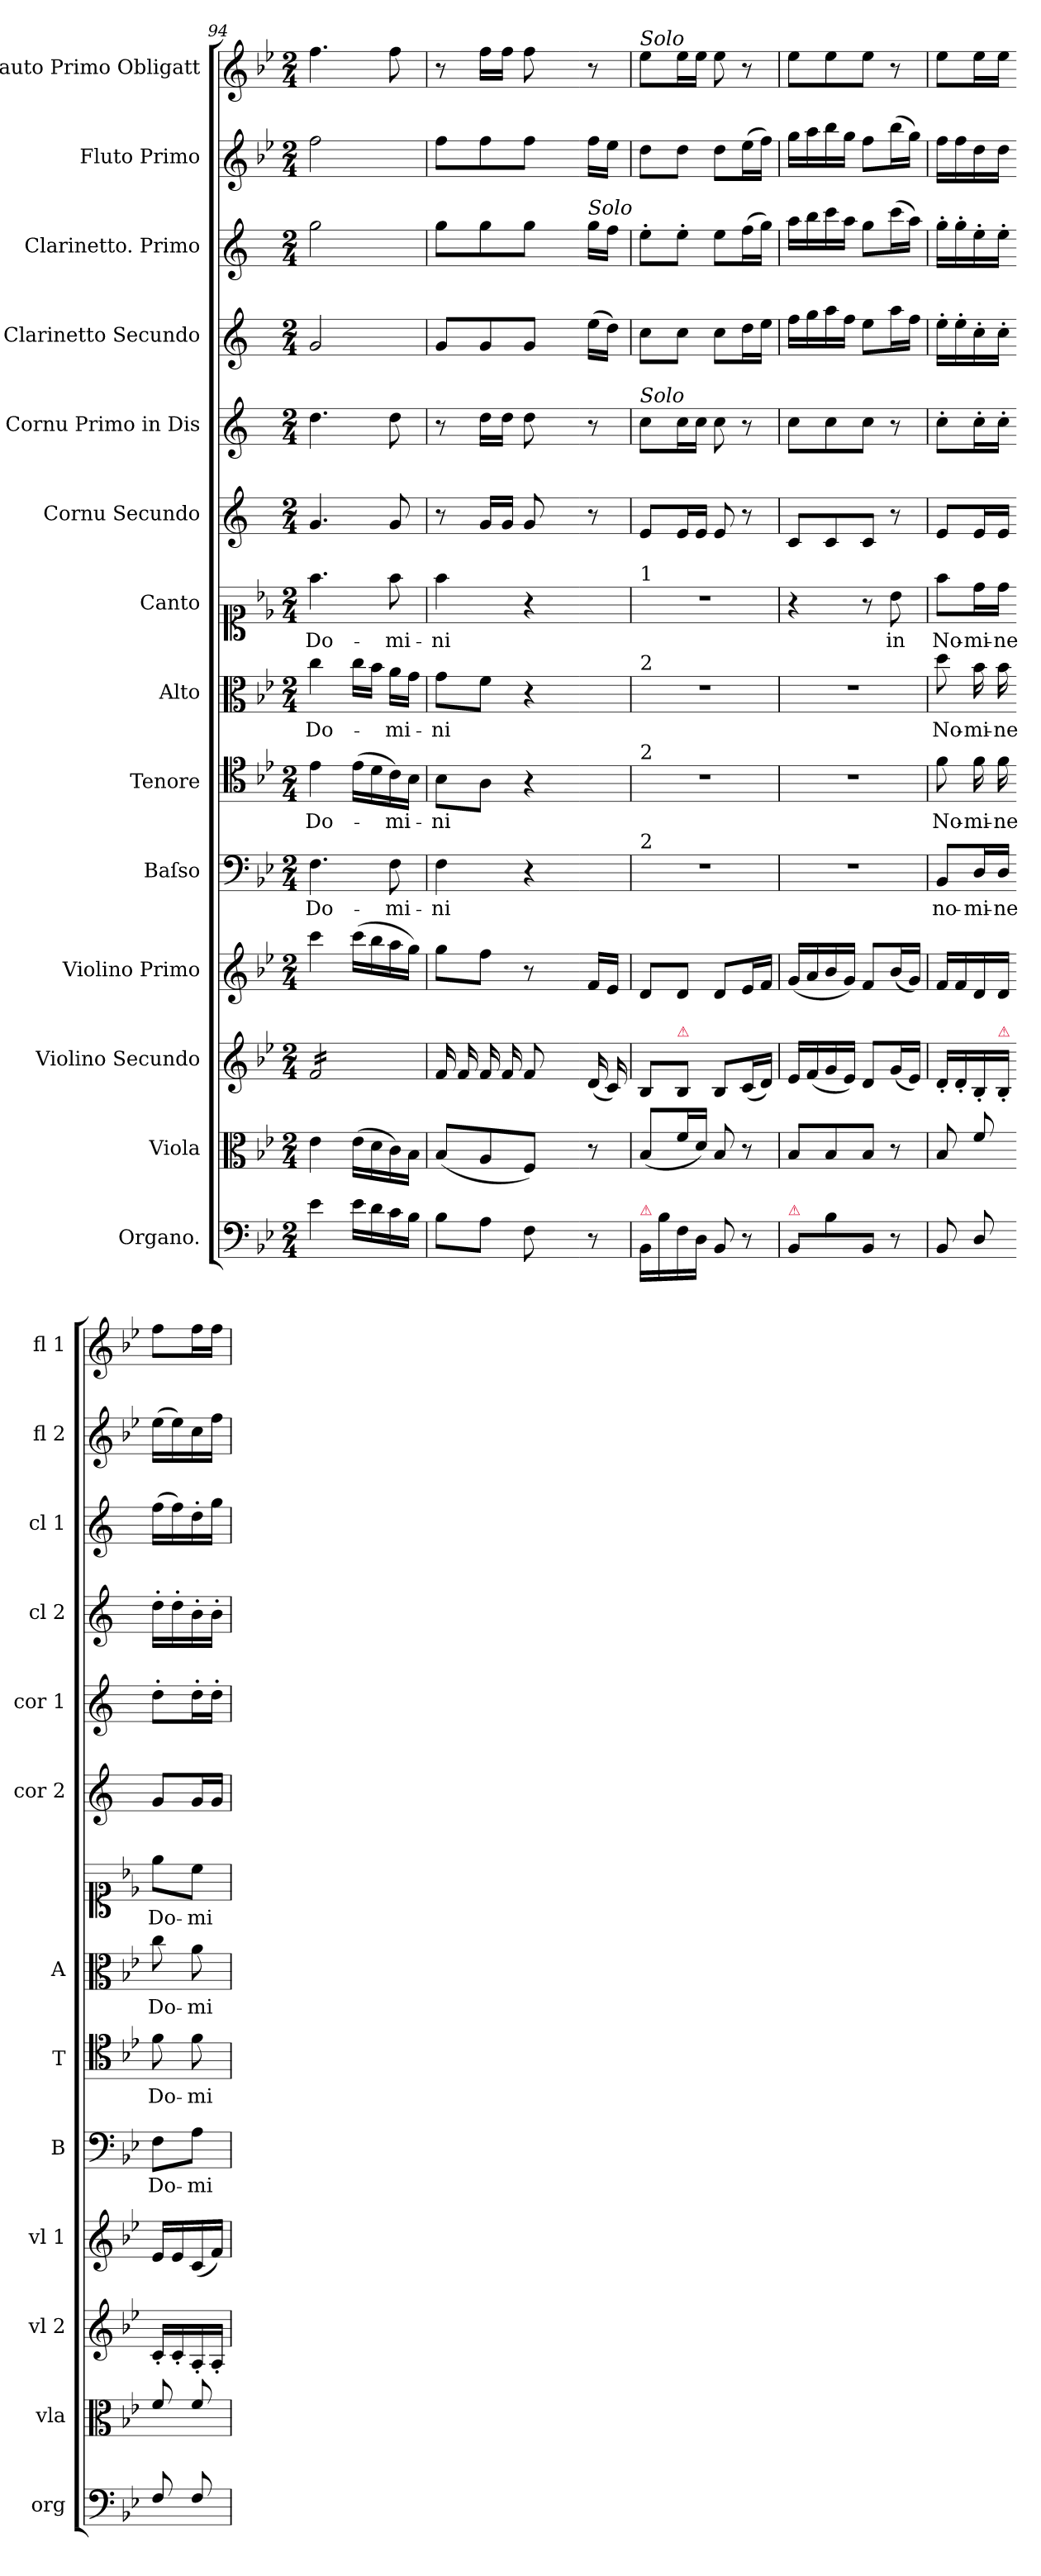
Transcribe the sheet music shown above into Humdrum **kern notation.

**kern	**kern	**kern	**kern	**kern	**text	**kern	**text	**kern	**text	**kern	**text	**kern	**kern	**kern	**kern	**kern	**kern
*part14	*part13	*part12	*part11	*part10	*part10	*part9	*part9	*part8	*part8	*part7	*part7	*part6	*part5	*part4	*part3	*part2	*part1
*staff14	*staff13	*staff12	*staff11	*staff10	*staff10	*staff9	*staff9	*staff8	*staff8	*staff7	*staff7	*staff6	*staff5	*staff4	*staff3	*staff2	*staff1
*I"Organo.	*I"Viola	*I"Violino Secundo	*I"Violino Primo	*I"Baſso	*	*I"Tenore	*	*I"Alto	*	*I"Canto	*	*I"Cornu Secundo	*I"Cornu Primo in Dis	*I"Clarinetto Secundo	*I"Clarinetto. Primo	*I"Fluto Primo	*I"Flauto Primo Obligatt
*I'org	*I'vla	*I'vl 2	*I'vl 1	*I'B	*	*I'T	*	*I'A	*	*	*	*I'cor 2	*I'cor 1	*I'cl 2	*I'cl 1	*I'fl 2	*I'fl 1
*clefF4	*clefC3	*clefG2	*clefG2	*clefF4	*	*clefC4	*	*clefC3	*	*clefC1	*	*clefG2	*clefG2	*clefG2	*clefG2	*clefG2	*clefG2
*	*	*	*	*	*	*	*	*	*	*	*	*ITrd1c2	*ITrd1c2	*ITrd1c2	*ITrd1c2	*	*
*k[b-e-]	*k[b-e-]	*k[b-e-]	*k[b-e-]	*k[b-e-]	*	*k[b-e-]	*	*k[b-e-]	*	*k[b-e-]	*	*k[b-e-]	*k[b-e-]	*k[b-e-]	*k[b-e-]	*k[b-e-]	*k[b-e-]
*B-:	*B-:	*B-:	*B-:	*B-:	*	*B-:	*	*B-:	*	*B-:	*	*	*	*	*	*B-:	*B-:
*M2/4	*M2/4	*M2/4	*M2/4	*M2/4	*	*M2/4	*	*M2/4	*	*M2/4	*	*M2/4	*M2/4	*M2/4	*M2/4	*M2/4	*M2/4
=94	=94	=94	=94	=94	=94	=94	=94	=94	=94	=94	=94	=94	=94	=94	=94	=94	=94
*	*	*tremolo	*	*	*	*	*	*	*	*	*	*	*	*	*	*	*
4e-\	4e-\	16f/LL	4ccc\	4.F\	Do-	4e-\	Do-	4cc\	Do-	4.ff\	Do-	4.f/	4.cc\	2f/	2ff\	2ff\	4.ff\
.	.	16f/	.	.	.	.	.	.	.	.	.	.	.	.	.	.	.
.	.	16f/	.	.	.	.	.	.	.	.	.	.	.	.	.	.	.
.	.	16f/	.	.	.	.	.	.	.	.	.	.	.	.	.	.	.
16e-\LL	(16e-\LL	16f/	(16ccc\LL	.	.	(16e-\LL	.	16cc\LL	.	.	.	.	.	.	.	.	.
16d\	16d\	16f/	16bb-\	.	.	16d\	.	16b-\JJ	.	.	.	.	.	.	.	.	.
16c\	16c\)	16f/	16aa\	8F\	-mi-	16c\)	-mi-	16a\LL	-mi-	8ff\	-mi-	8f/	8cc\	.	.	.	8ff\
16B-\JJ	16B-\JJ	16f/JJ	16gg\JJ)	.	.	16B-\JJ	.	16g\JJ	.	.	.	.	.	.	.	.	.
*	*	*Xtremolo	*	*	*	*	*	*	*	*	*	*	*	*	*	*	*
=95	=95	=95	=95	=95	=95	=95	=95	=95	=95	=95	=95	=95	=95	=95	=95	=95	=95
8B-\L	(8B-/L	16f/	8gg\L	4F\	-ni	8B-\L	-ni	8g\L	-ni	4ff\	-ni	8r	8r	8f/L	8ff\L	8ff\L	8r
.	.	16f/	.	.	.	.	.	.	.	.	.	.	.	.	.	.	.
8A\J	8A/	16f/	8ff\J	.	.	8A\J	.	8f\J	.	.	.	16f/LL	16cc\LL	8f/	8ff\	8ff\	16ff\LL
.	.	16f/	.	.	.	.	.	.	.	.	.	16f/JJ	16cc\JJ	.	.	.	16ff\JJ
8F\	8F/J)	8f/	8r	4r	.	4r	.	4r	.	4r	.	8f/	8cc\	8f/J	8ff\J	8ff\J	8ff\
8ryy	8ryy	8ryy	8ryy	.	.	.	.	.	.	.	.	8ryy	8ryy	8ryy	8ryy	8ryy	8ryy
=-	=-	=-	=-	=-	=-	=-	=-	=-	=-	=-	=-	=-	=-	=-	=-	=-	=-
!	!	!	!	!	!	!	!	!	!	!	!	!	!	!	!LO:TX:a:i:t=Solo	!	!
8r	8r	(16d/	16f/LL	8ryy	.	8ryy	.	8ryy	.	8ryy	.	8r	8r	(16dd\LL	16ff\LL	16ff\LL	8r
.	.	16c/)	16e-/JJ	.	.	.	.	.	.	.	.	.	.	16cc\JJ)	16ee-\JJ	16ee-\JJ	.
=96	=96	=96	=96	=96	=96	=96	=96	=96	=96	=96	=96	=96	=96	=96	=96	=96	=96
!	!	!	!	!	!	!	!	!	!	!	!	!	!	!	!	!	!LO:TX:a:i:t=Solo
!	!	!	!	!	!	!	!	!	!	!	!	!	!LO:TX:a:i:t=Solo	!	!	!	!
!	!	!	!	!	!	!	!	!	!	!LO:TX:a:t=1	!	!	!	!	!	!	!
!	!	!	!	!	!	!	!	!LO:TX:a:t=2	!	!	!	!	!	!	!	!	!
!	!	!	!	!	!	!LO:TX:a:t=2	!	!	!	!	!	!	!	!	!	!	!
!	!	!	!	!LO:TX:a:t=2	!	!	!	!	!	!	!	!	!	!	!	!	!
!LO:TX:a:color=crimson:t=⚠	!	!	!	!	!	!	!	!	!	!	!	!	!	!	!	!	!
16BB-/LL	(8B-/L	8B-/L	8d/L	2r	.	2r	.	2r	.	2r	.	8d/L	8b-\L	8b-\L	8dd'\L	8dd\L	8ee-\L
16B-\	.	.	.	.	.	.	.	.	.	.	.	.	.	.	.	.	.
!	!	!LO:TX:a:color=crimson:t=⚠	!	!	!	!	!	!	!	!	!	!	!	!	!	!	!
16F\	16f/L	8B-/J	8d/J	.	.	.	.	.	.	.	.	16d/L	16b-\L	8b-\J	8dd'\J	8dd\J	16ee-\L
16D\JJ	16d/JJ)	.	.	.	.	.	.	.	.	.	.	16d/JJ	16b-\JJ	.	.	.	16ee-\JJ
8BB-/	8B-/	8B-/L	8d/L	.	.	.	.	.	.	.	.	8d/	8b-\	8b-\L	8dd\L	8dd\L	8ee-\
8r	8r	(16c/L	16e-/L	.	.	.	.	.	.	.	.	8r	8r	16cc\L	(16ee-\L	(16ee-\L	8r
.	.	16d/JJ)	16f/JJ	.	.	.	.	.	.	.	.	.	.	16dd\JJ	16ff\JJ)	16ff\JJ)	.
=97	=97	=97	=97	=97	=97	=97	=97	=97	=97	=97	=97	=97	=97	=97	=97	=97	=97
!LO:TX:a:color=crimson:t=⚠	!	!	!	!	!	!	!	!	!	!	!	!	!	!	!	!	!
8BB-/L	8B-/L	16e-/LL	(16g/LL	2r	.	2r	.	2r	.	4r	.	8B-/L	8b-\L	16ee-\LL	16gg\LL	16gg\LL	8ee-\L
.	.	(16f/	16a/	.	.	.	.	.	.	.	.	.	.	16ff\	16aa\	16aa\	.
8B-\	8B-/	16g/	16b-/	.	.	.	.	.	.	.	.	8B-/	8b-\	16gg\	16bb-\	16bb-\	8ee-\
.	.	16e-/JJ)	16g/JJ)	.	.	.	.	.	.	.	.	.	.	16ee-\JJ	16gg\JJ	16gg\JJ	.
8BB-/J	8B-/J	8d/L	8f/L	.	.	.	.	.	.	8r	.	8B-/J	8b-\J	8dd\L	8ff\L	8ff\L	8ee-\J
8r	8r	(16g/L	(16b-/L	.	.	.	.	.	.	8b-\	in	8r	8r	16gg\L	(16bb-\L	(16bb-\L	8r
.	.	16e-/JJ)	16g/JJ)	.	.	.	.	.	.	.	.	.	.	16ee-\JJ	16gg\JJ)	16gg\JJ)	.
=98	=98	=98	=98	=98	=98	=98	=98	=98	=98	=98	=98	=98	=98	=98	=98	=98	=98
8BB-/	8B-/	16d'/LL	16f/LL	8BB-/L	no-	8f\	No-	8dd\	No-	8ff\L	No-	8d/L	8b-'\L	16dd'\LL	16ff'\LL	16ff\LL	8ee-\L
.	.	16d'/	16f/	.	.	.	.	.	.	.	.	.	.	16dd'\	16ff'\	16ff\	.
8D/	8f/	16B-'/	16d/	16D/L	-mi-	16f\	-mi-	16b-\	-mi-	16dd\L	-mi-	16d/L	16b-'\L	16b-'\	16dd'\	16dd\	16ee-\L
!	!	!LO:TX:a:color=crimson:t=⚠	!	!	!	!	!	!	!	!	!	!	!	!	!	!	!
.	.	16B-'/JJ	16d/JJ	16D/JJ	-ne	16f\	-ne	16b-\	-ne	16dd\JJ	-ne	16d/JJ	16b-'\JJ	16b-'\JJ	16dd'\JJ	16dd\JJ	16ee-\JJ
=-	=-	=-	=-	=-	=-	=-	=-	=-	=-	=-	=-	=-	=-	=-	=-	=-	=-
8F/	8f/	16c'/LL	16e-/LL	8F\L	Do-	8f\	Do-	8cc\	Do-	8ee-\L	Do-	8f/L	8cc'\L	16cc'\LL	(16ee-\LL	(16ee-\LL	8ff\L
.	.	16c'/	16e-/	.	.	.	.	.	.	.	.	.	.	16cc'\	16ee-\)	16ee-\)	.
8F/	8f/	16A'/	(16c/	8A\J	-mi-	8f\	-mi-	8a\	-mi-	8cc\J	-mi-	16f/L	16cc'\L	16a'\	16cc'\	16cc\	16ff\L
.	.	16A'/JJ	16f/JJ)	.	.	.	.	.	.	.	.	16f/JJ	16cc'\JJ	16a'\JJ	16ff\JJ	16ff\JJ	16ff\JJ
=	=	=	=	=	=	=	=	=	=	=	=	=	=	=	=	=	=
*-	*-	*-	*-	*-	*-	*-	*-	*-	*-	*-	*-	*-	*-	*-	*-	*-	*-
